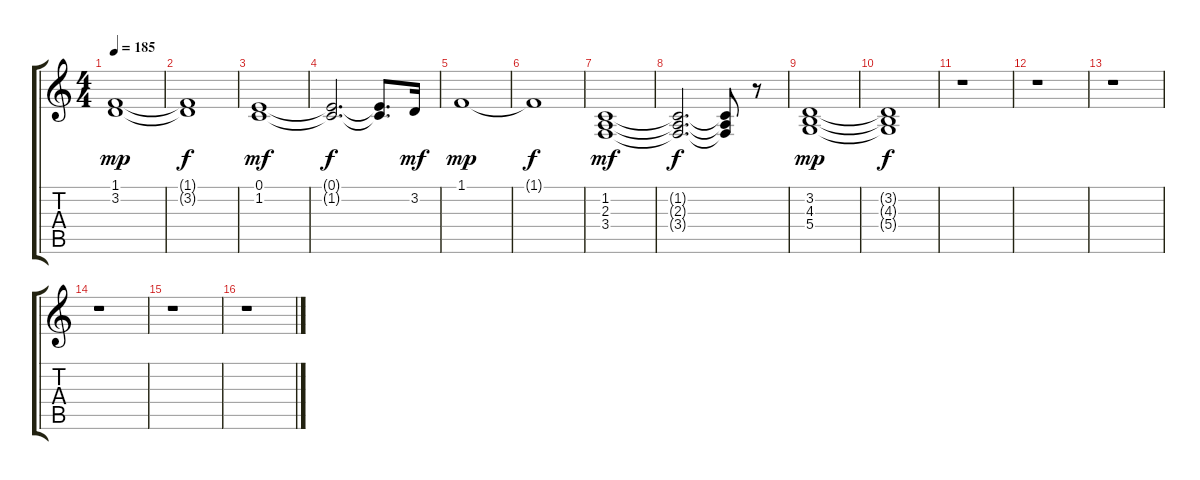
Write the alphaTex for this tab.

\track "" {instrument synthstrings1}
\staff {score tabs}
\tuning (E4 B3 G3 D3 A2 E2) {hide}
\ts (4 4)
\tempo 185
\clef g2
\ks c
(1.1 3.2).1{dy mp} |
(1.1{t} 3.2{t}).1{dy f} |
(0.1 1.2).1{dy mf} |
(0.1{t} 1.2{t}).2{d dy f} (0.1{t} 1.2{t}).8{d} 3.2.16{dy mf} |
1.1.1{dy mp} |
1.1{t}.1{dy f} |
(1.2 2.3 3.4).1{dy mf} |
(1.2{t} 2.3{t} 3.4{t}).2{d dy f} (1.2{t} 2.3{t} 3.4{t}).8 r.8 |
(3.2 4.3 5.4).1{dy mp} |
(3.2{t} 4.3{t} 5.4{t}).1{dy f} |
r.1 |
r.1 |
r.1 |
r.1 |
r.1 |
r.1
